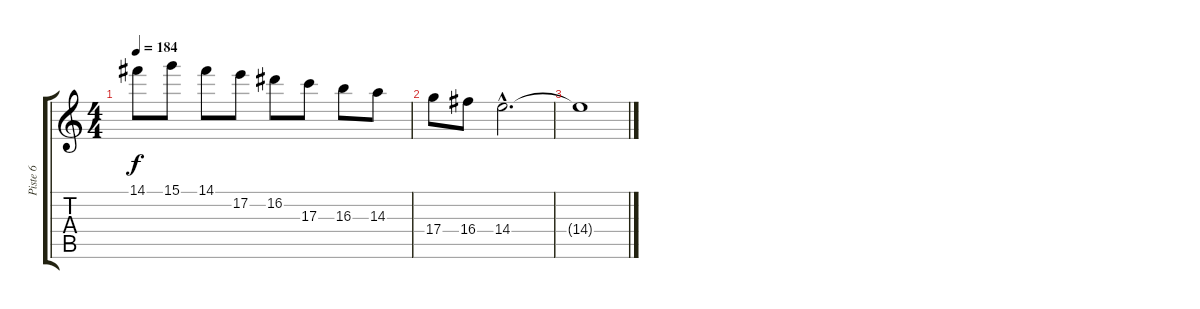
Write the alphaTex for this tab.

\track ("Piste 6" "Piste 6") {instrument distortionguitar}
\staff {score tabs}
\tuning (E4 B3 G3 D3 A2 E2) {hide}
\ts (4 4)
\tempo 184
\clef g2
\ks c
14.1.8{dy f} 15.1.8 14.1.8 17.2.8 16.2.8 17.3.8 16.3.8 14.3.8 |
17.4.8 16.4.8 14.4{hac}.2{d} |
14.4{t}.1
